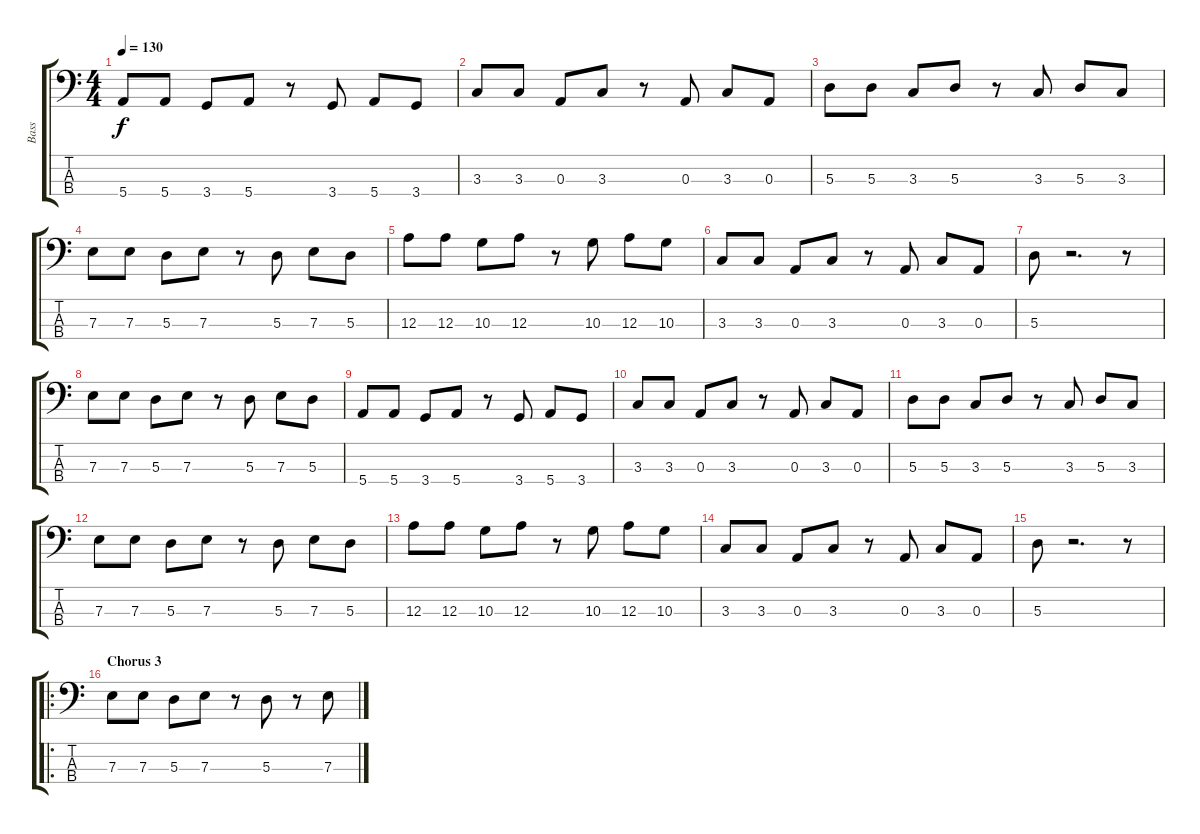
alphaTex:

\track ("Bass" "Bass") {instrument electricbasspick}
\staff {score tabs}
\tuning (G2 D2 A1 E1) {hide}
\ts (4 4)
\tempo 130
\clef f4
\ks c
5.4.8{dy f} 5.4.8 3.4.8 5.4.8 r.8 3.4.8 5.4.8 3.4.8 |
3.3.8 3.3.8 0.3.8 3.3.8 r.8 0.3.8 3.3.8 0.3.8 |
5.3.8 5.3.8 3.3.8 5.3.8 r.8 3.3.8 5.3.8 3.3.8 |
7.3.8 7.3.8 5.3.8 7.3.8 r.8 5.3.8 7.3.8 5.3.8 |
12.3.8 12.3.8 10.3.8 12.3.8 r.8 10.3.8 12.3.8 10.3.8 |
3.3.8 3.3.8 0.3.8 3.3.8 r.8 0.3.8 3.3.8 0.3.8 |
5.3.8 r.2{d} r.8 |
7.3.8 7.3.8 5.3.8 7.3.8 r.8 5.3.8 7.3.8 5.3.8 |
5.4.8 5.4.8 3.4.8 5.4.8 r.8 3.4.8 5.4.8 3.4.8 |
3.3.8 3.3.8 0.3.8 3.3.8 r.8 0.3.8 3.3.8 0.3.8 |
5.3.8 5.3.8 3.3.8 5.3.8 r.8 3.3.8 5.3.8 3.3.8 |
7.3.8 7.3.8 5.3.8 7.3.8 r.8 5.3.8 7.3.8 5.3.8 |
12.3.8 12.3.8 10.3.8 12.3.8 r.8 10.3.8 12.3.8 10.3.8 |
3.3.8 3.3.8 0.3.8 3.3.8 r.8 0.3.8 3.3.8 0.3.8 |
5.3.8 r.2{d} r.8 |
\ro
\section ("" "Chorus 3")
7.3.8 7.3.8 5.3.8 7.3.8 r.8 5.3.8 r.8 7.3.8
